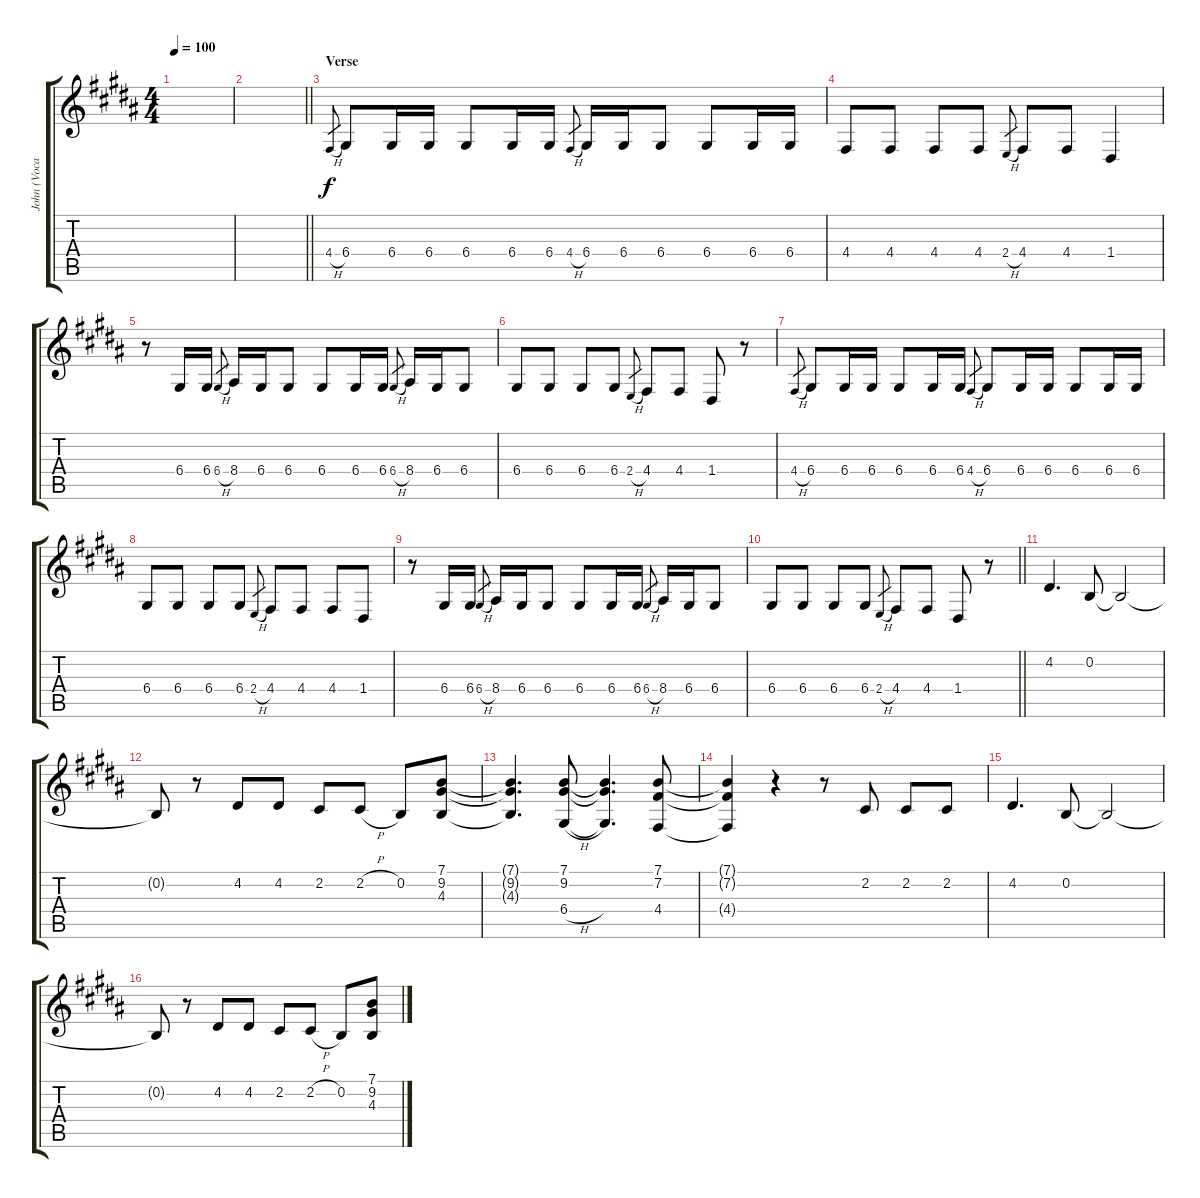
\track ("John (Vocals)" "John (Voca") {instrument sopranosax}
\staff {score tabs}
\tuning (E4 B3 G3 D3 A2 E2) {hide}
\ts (4 4)
\tempo 100
\clef g2
\ks b
|
\barLineRight lightlight
|
\section ("" "Verse")
4.4{h}.8{gr} 6.4.8 6.4.16 6.4.16 6.4.8 6.4.16 6.4.16 4.4{h}.8{gr} 6.4.16 6.4.16 6.4.8 6.4.8 6.4.16 6.4.16 |
4.4.8 4.4.8 4.4.8 4.4.8 2.4{h}.8{gr} 4.4.8 4.4.8 1.4.4 |
r.8 6.4.16 6.4.16 6.4{h}.8{gr} 8.4.16 6.4.16 6.4.8 6.4.8 6.4.16 6.4.16 6.4{h}.8{gr} 8.4.16 6.4.16 6.4.8 |
6.4.8 6.4.8 6.4.8 6.4.8 2.4{h}.8{gr} 4.4.8 4.4.8 1.4.8 r.8 |
4.4{h}.8{gr} 6.4.8 6.4.16 6.4.16 6.4.8 6.4.16 6.4.16 4.4{h}.8{gr} 6.4.8 6.4.16 6.4.16 6.4.8 6.4.16 6.4.16 |
6.4.8 6.4.8 6.4.8 6.4.8 2.4{h}.8{gr} 4.4.8 4.4.8 4.4.8 1.4.8 |
r.8 6.4.16 6.4.16 6.4{h}.8{gr} 8.4.16 6.4.16 6.4.8 6.4.8 6.4.16 6.4.16 6.4{h}.8{gr} 8.4.16 6.4.16 6.4.8 |
\barLineRight lightlight
6.4.8 6.4.8 6.4.8 6.4.8 2.4{h}.8{gr} 4.4.8 4.4.8 1.4.8 r.8 |
4.2.4{d} 0.2.8 0.2{t}.2 |
0.2{t}.8 r.8 4.2.8 4.2.8 2.2.8 2.2{h}.8 0.2.8 (7.1 9.2 4.3).8 |
(7.1{t} 9.2{t} 4.3{t}).4{d} (7.1 9.2 6.4{h}).8 (7.1{t} 9.2{t} 6.4{t}).4{d} (7.1 7.2 4.4).8 |
(7.1{t} 7.2{t} 4.4{t}).4 r.4 r.8 2.2.8 2.2.8 2.2.8 |
4.2.4{d} 0.2.8 0.2{t}.2 |
0.2{t}.8 r.8 4.2.8 4.2.8 2.2.8 2.2{h}.8 0.2.8 (7.1 9.2 4.3).8
